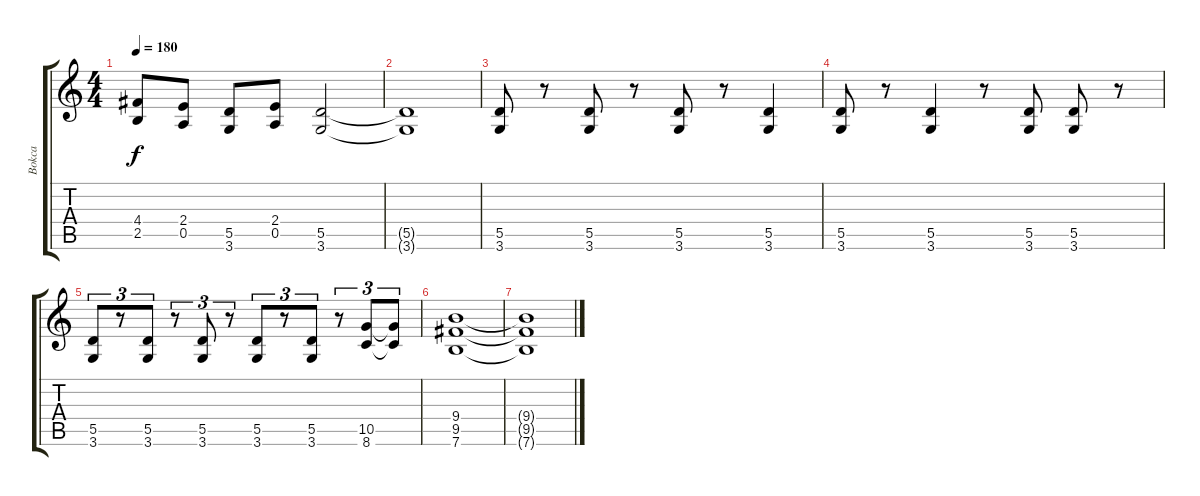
\track ("Bokca" "Bokca") {instrument distortionguitar}
\staff {score tabs}
\tuning (E4 B3 G3 D3 A2 E2) {hide}
\ts (4 4)
\tempo 180
\clef g2
\ks c
(4.4{t} 2.5{t}).8{dy f} (2.4 0.5).8 (5.5 3.6).8 (2.4 0.5).8 (5.5 3.6).2 |
(5.5{t} 3.6{t}).1 |
(5.5 3.6).8 r.8 (5.5 3.6).8 r.8 (5.5 3.6).8 r.8 (5.5 3.6).4 |
(5.5 3.6).8 r.8 (5.5 3.6).4 r.8 (5.5 3.6).8 (5.5 3.6).8 r.8 |
(5.5 3.6).8{tu (3 2)} r.8{tu (3 2)} (5.5 3.6).8{tu (3 2)} r.8{tu (3 2)} (5.5 3.6).8{tu (3 2)} r.8{tu (3 2)} (5.5 3.6).8{tu (3 2)} r.8{tu (3 2)} (5.5 3.6).8{tu (3 2)} r.8{tu (3 2)} (10.5 8.6).8{tu (3 2)} (10.5{t} 8.6{t}).8{tu (3 2)} |
(9.4 9.5 7.6).1 |
(9.4{t} 9.5{t} 7.6{t}).1
